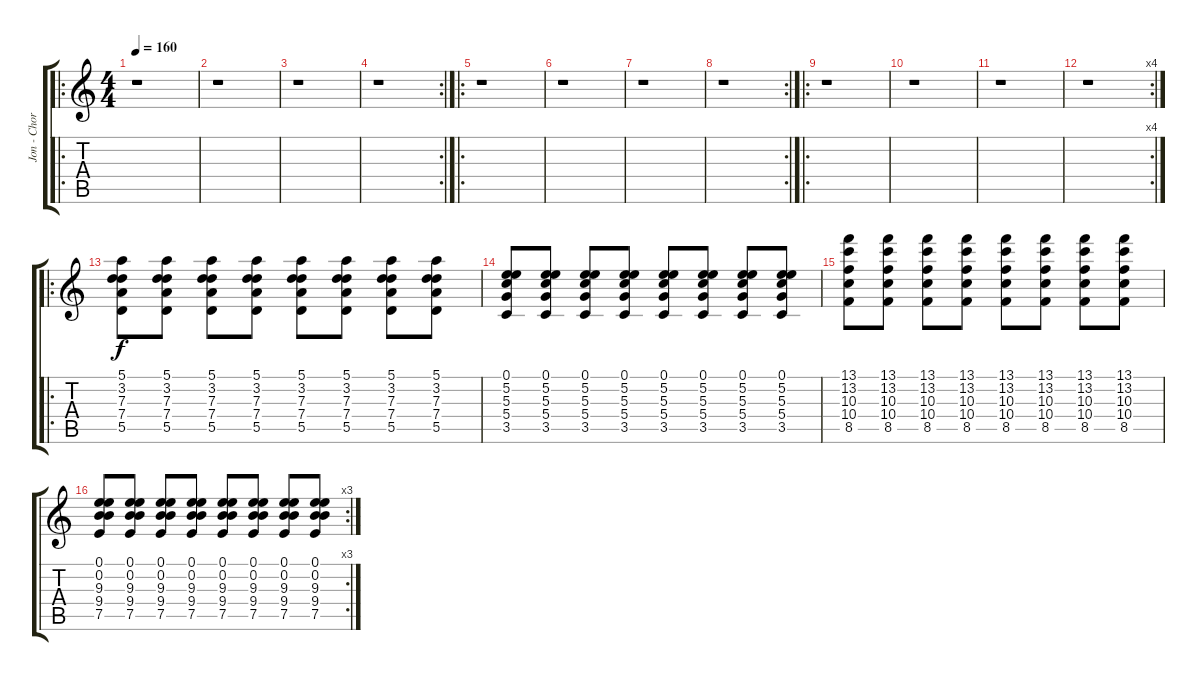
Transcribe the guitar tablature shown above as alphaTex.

\track ("Jon - Chorus" "Jon - Chor") {instrument distortionguitar}
\staff {score tabs}
\tuning (E4 B3 G3 D3 A2 D2) {hide}
\ro
\ts (4 4)
\tempo 160
\clef g2
\ks c
r.1{dy f instrument distortionguitar} |
r.1 |
r.1 |
\rc 2
r.1 |
\ro
r.1 |
r.1 |
r.1 |
\rc 2
r.1 |
\ro
r.1 |
r.1 |
r.1 |
\rc 4
r.1 |
\ro
(5.1 3.2 7.3 7.4 5.5).8 (5.1 3.2 7.3 7.4 5.5).8 (5.1 3.2 7.3 7.4 5.5).8 (5.1 3.2 7.3 7.4 5.5).8 (5.1 3.2 7.3 7.4 5.5).8 (5.1 3.2 7.3 7.4 5.5).8 (5.1 3.2 7.3 7.4 5.5).8 (5.1 3.2 7.3 7.4 5.5).8 |
(0.1 5.2 5.3 5.4 3.5).8 (0.1 5.2 5.3 5.4 3.5).8 (0.1 5.2 5.3 5.4 3.5).8 (0.1 5.2 5.3 5.4 3.5).8 (0.1 5.2 5.3 5.4 3.5).8 (0.1 5.2 5.3 5.4 3.5).8 (0.1 5.2 5.3 5.4 3.5).8 (0.1 5.2 5.3 5.4 3.5).8 |
(13.1 13.2 10.3 10.4 8.5).8 (13.1 13.2 10.3 10.4 8.5).8 (13.1 13.2 10.3 10.4 8.5).8 (13.1 13.2 10.3 10.4 8.5).8 (13.1 13.2 10.3 10.4 8.5).8 (13.1 13.2 10.3 10.4 8.5).8 (13.1 13.2 10.3 10.4 8.5).8 (13.1 13.2 10.3 10.4 8.5).8 |
\rc 3
(0.1 0.2 9.3 9.4 7.5).8 (0.1 0.2 9.3 9.4 7.5).8 (0.1 0.2 9.3 9.4 7.5).8 (0.1 0.2 9.3 9.4 7.5).8 (0.1 0.2 9.3 9.4 7.5).8 (0.1 0.2 9.3 9.4 7.5).8 (0.1 0.2 9.3 9.4 7.5).8 (0.1 0.2 9.3 9.4 7.5).8
